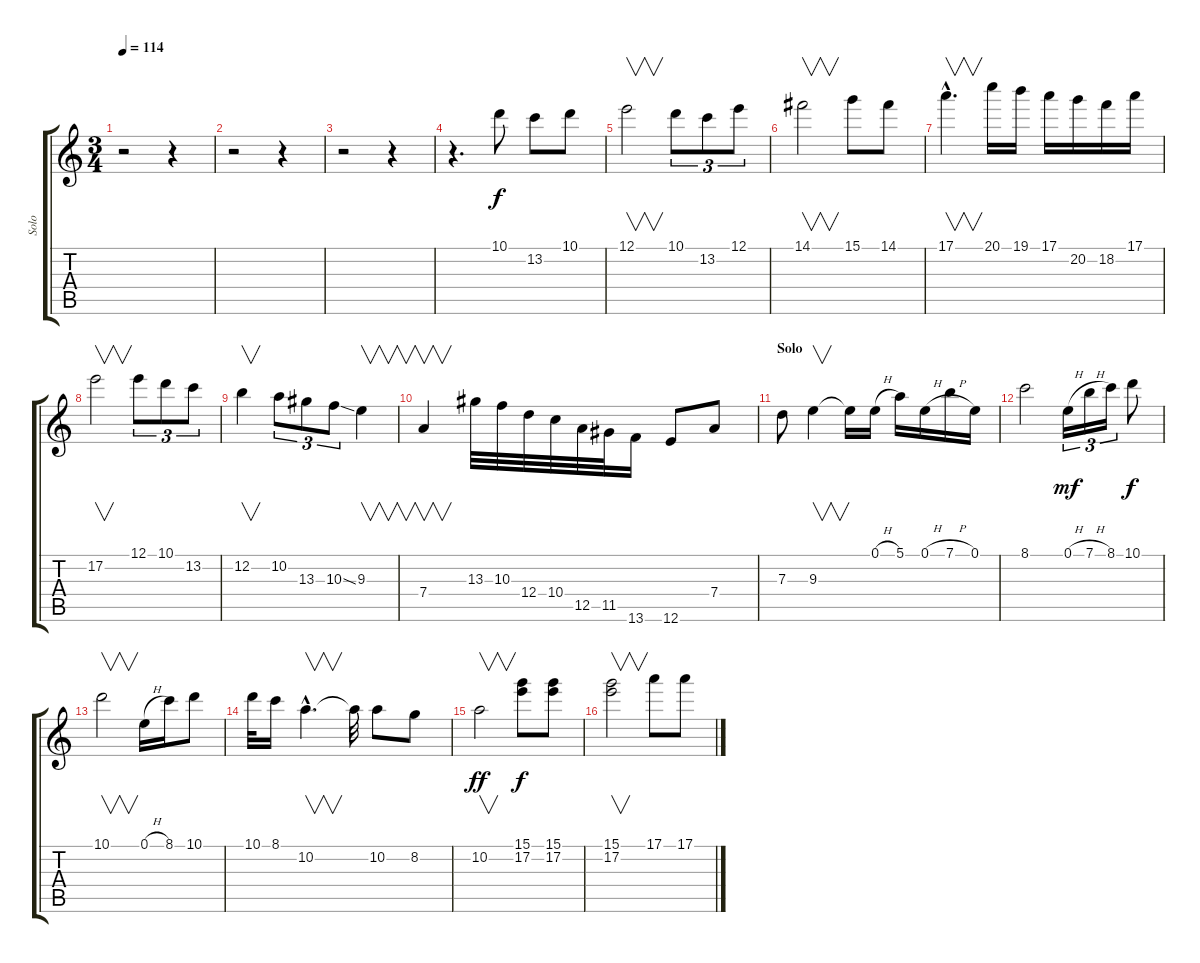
\track ("Solo" "Solo") {instrument distortionguitar}
\staff {score tabs}
\tuning (E4 B3 G3 D3 A2 E2) {hide}
\ts (3 4)
\tempo 114
\clef g2
\ks c
r.2{dy mf} r.4 |
r.2 r.4 |
r.2 r.4 |
r.4{d} 10.1.8{dy f} 13.2.8 10.1.8 |
12.1.2{v} 10.1.8{tu (3 2)} 13.2.8{tu (3 2)} 12.1.8{tu (3 2)} |
14.1.2{v} 15.1.8 14.1.8 |
17.1{hac}.4{v d} 20.1.16 19.1.16 17.1.16 20.2.16 18.2.16 17.1.16 |
17.2.2{v} 12.1.8{tu (3 2)} 10.1.8{tu (3 2)} 13.2.8{tu (3 2)} |
12.2.4{v} 10.2.8{tu (3 2)} 13.3.8{tu (3 2)} 10.3{ss}.8{tu (3 2)} 9.3.4{v} |
7.4.4{v} 13.3.32 10.3.32 12.4.32 10.4.32 12.5.32 11.5.32 13.6.16 12.6.8 7.4.8 |
\section ("" "Solo")
7.3.8 9.3.4{v} 9.3{t}.16 0.1{h}.16 5.1.16 0.1{h}.16 7.1{h}.16 0.1.16 |
8.1.2 0.1{h}.16{tu (3 2) dy mf} 7.1{h}.16{tu (3 2)} 8.1.16{tu (3 2)} 10.1.8{dy f} |
10.1.2{v} 0.1{h}.16 8.1.16 10.1.8 |
10.1.32 8.1.16 10.2{hac}.4{v d} 10.2{t}.32 10.2.8 8.2.8 |
10.2.2{v dy ff} (15.1 17.2).8{dy f} (15.1 17.2).8 |
(15.1 17.2).2{v} 17.1.8 17.1.8
